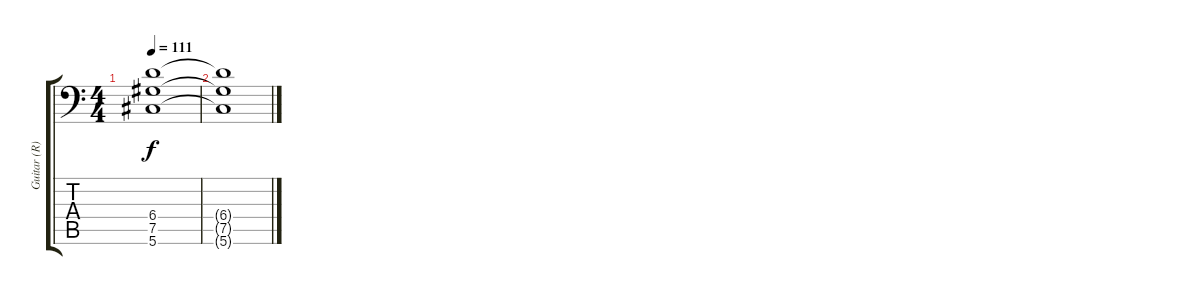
\track ("Guitar (R)" "Guitar (R)") {instrument distortionguitar}
\staff {score tabs}
\tuning (Bb3 Gb3 Db3 Ab2 Db2 Ab1) {hide}
\ts (4 4)
\tempo 111
\clef f4
\ks c
(6.4{t} 7.5{t} 5.6{t}).1{dy f} |
(6.4{t} 7.5{t} 5.6{t}).1
